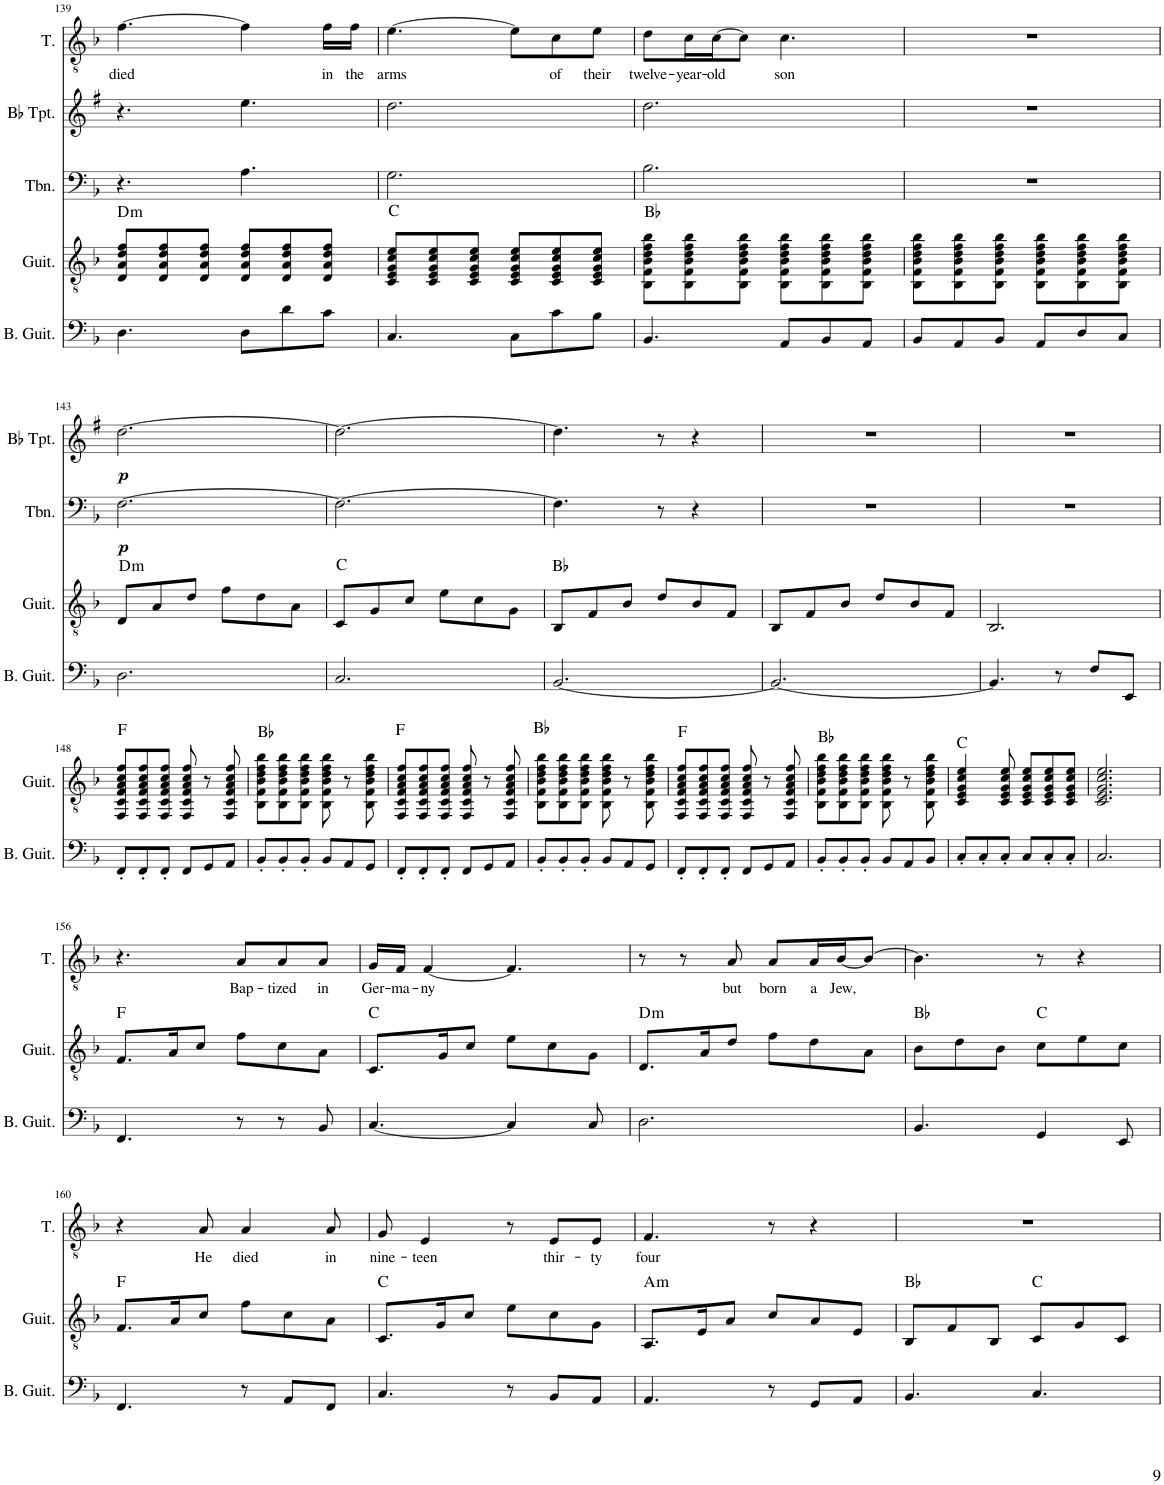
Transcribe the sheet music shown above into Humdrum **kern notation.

**kern	**kern	**harte	**kern	**dynam	**kern	**dynam	**kern	**text
*part5	*part4	*part4	*part3	*part3	*part2	*part2	*part1	*part1
*staff5	*staff4	*	*staff3	*staff3	*staff2	*staff2	*staff1	*staff1
*I"Bass Guitar	*I"Acoustic Guitar	*	*I"Trombone	*	*I"Bb Trumpet	*	*I"Tenor	*
*I'B. Guit.	*I'Guit.	*	*I'Tbn.	*	*I'Bb Tpt.	*	*I'T.	*
!!LO:PB:g=z
*clefF4	*clefGv2	*	*clefF4	*	*clefG2	*	*clefGv2	*
*Trd7c12	*	*	*	*	*Trd1c2	*	*	*
*k[b-]	*k[b-]	*	*k[b-]	*	*k[f#]	*	*k[b-]	*
*M6/8	*M6/8	*	*M6/8	*	*M6/8	*	*M6/8	*
=139	=139	=139	=139	=139	=139	=139	=139	=139
!	!	!LO:H:kt=m	!	!	!	!	!	!LO:LY:b
4.D\	8D/ 8A/ 8d/ 8f/L	D:min	4.r	.	4.r	.	[4.f\	died
.	8D/ 8A/ 8d/ 8f/	.	.	.	.	.	.	.
.	8D/ 8A/ 8d/ 8f/J	.	.	.	.	.	.	.
8D\L	8D/ 8A/ 8d/ 8f/L	.	4.A\	.	4.ee\	.	4f\]	.
8d\	8D/ 8A/ 8d/ 8f/	.	.	.	.	.	.	.
!	!	!	!	!	!	!	!	!LO:LY:b
8c\J	8D/ 8A/ 8d/ 8f/J	.	.	.	.	.	16f\LL	in
!	!	!	!	!	!	!	!	!LO:LY:b
.	.	.	.	.	.	.	16f\JJ	the
=140	=140	=140	=140	=140	=140	=140	=140	=140
!	!	!	!	!	!	!	!	!LO:LY:b
4.C/	8C/ 8E/ 8G/ 8c/ 8e/L	C:maj	2.G\	.	2.dd\	.	[4.e\	arms
.	8C/ 8E/ 8G/ 8c/ 8e/	.	.	.	.	.	.	.
.	8C/ 8E/ 8G/ 8c/ 8e/J	.	.	.	.	.	.	.
8C\L	8C/ 8E/ 8G/ 8c/ 8e/L	.	.	.	.	.	8e\L]	.
!	!	!	!	!	!	!	!	!LO:LY:b
8c\	8C/ 8E/ 8G/ 8c/ 8e/	.	.	.	.	.	8c\	of
!	!	!	!	!	!	!	!	!LO:LY:b
8B-\J	8C/ 8E/ 8G/ 8c/ 8e/J	.	.	.	.	.	8e\J	their
=141	=141	=141	=141	=141	=141	=141	=141	=141
!	!	!	!	!	!	!	!	!LO:LY:b
4.BB-/	8BB-\ 8F\ 8B-\ 8d\ 8f\ 8b-\L	Bb:maj	2.B-\	.	2.dd\	.	8d\L	twelve-
!	!	!	!	!	!	!	!	!LO:LY:b
.	8BB-\ 8F\ 8B-\ 8d\ 8f\ 8b-\	.	.	.	.	.	16c\L	-year-
!	!	!	!	!	!	!	!	!LO:LY:b
.	.	.	.	.	.	.	[16c\J	-old
.	8BB-\ 8F\ 8B-\ 8d\ 8f\ 8b-\J	.	.	.	.	.	8c\J]	.
!	!	!	!	!	!	!	!	!LO:LY:b
8AA/L	8BB-\ 8F\ 8B-\ 8d\ 8f\ 8b-\L	.	.	.	.	.	4.c\	son
8BB-/	8BB-\ 8F\ 8B-\ 8d\ 8f\ 8b-\	.	.	.	.	.	.	.
8AA/J	8BB-\ 8F\ 8B-\ 8d\ 8f\ 8b-\J	.	.	.	.	.	.	.
=142	=142	=142	=142	=142	=142	=142	=142	=142
8BB-/L	8BB-\ 8F\ 8B-\ 8d\ 8f\ 8b-\L	.	2.r	.	2.r	.	2.r	.
8AA/	8BB-\ 8F\ 8B-\ 8d\ 8f\ 8b-\	.	.	.	.	.	.	.
8BB-/J	8BB-\ 8F\ 8B-\ 8d\ 8f\ 8b-\J	.	.	.	.	.	.	.
8AA/L	8BB-\ 8F\ 8B-\ 8d\ 8f\ 8b-\L	.	.	.	.	.	.	.
8D/	8BB-\ 8F\ 8B-\ 8d\ 8f\ 8b-\	.	.	.	.	.	.	.
8C/J	8BB-\ 8F\ 8B-\ 8d\ 8f\ 8b-\J	.	.	.	.	.	.	.
!!LO:LB:g=z
=143	=143	=143	=143	=143	=143	=143	=143	=143
!	!	!LO:H:kt=m	!	!LO:DY:b	!	!LO:DY:b	!	!
2.D\	8D/L	D:min	[2.F\	p	[2.dd\	p	2.r	.
.	8A/	.	.	.	.	.	.	.
.	8d/J	.	.	.	.	.	.	.
.	8f\L	.	.	.	.	.	.	.
.	8d\	.	.	.	.	.	.	.
.	8A\J	.	.	.	.	.	.	.
=144	=144	=144	=144	=144	=144	=144	=144	=144
2.C/	8C/L	C:maj	2.F\_	.	2.dd\_	.	2.r	.
.	8G/	.	.	.	.	.	.	.
.	8c/J	.	.	.	.	.	.	.
.	8e\L	.	.	.	.	.	.	.
.	8c\	.	.	.	.	.	.	.
.	8G\J	.	.	.	.	.	.	.
=145	=145	=145	=145	=145	=145	=145	=145	=145
[2.BB-/	8BB-/L	Bb:maj	4.F\]	.	4.dd\]	.	2.r	.
.	8F/	.	.	.	.	.	.	.
.	8B-/J	.	.	.	.	.	.	.
.	8d/L	.	8r	.	8r	.	.	.
.	8B-/	.	4r	.	4r	.	.	.
.	8F/J	.	.	.	.	.	.	.
=146	=146	=146	=146	=146	=146	=146	=146	=146
2.BB-/_	8BB-/L	.	2.r	.	2.r	.	2.r	.
.	8F/	.	.	.	.	.	.	.
.	8B-/J	.	.	.	.	.	.	.
.	8d/L	.	.	.	.	.	.	.
.	8B-/	.	.	.	.	.	.	.
.	8F/J	.	.	.	.	.	.	.
=147	=147	=147	=147	=147	=147	=147	=147	=147
4.BB-/]	2.BB-/	.	2.r	.	2.r	.	2.r	.
8r	.	.	.	.	.	.	.	.
8F/L	.	.	.	.	.	.	.	.
8EE/J	.	.	.	.	.	.	.	.
!!LO:LB:g=z
=148	=148	=148	=148	=148	=148	=148	=148	=148
8FF'/L	8FF/ 8C/ 8F/ 8A/ 8c/ 8f/L	F:maj	2.r	.	2.r	.	2.r	.
8FF'/	8FF/ 8C/ 8F/ 8A/ 8c/ 8f/	.	.	.	.	.	.	.
8FF'/J	8FF/ 8C/ 8F/ 8A/ 8c/ 8f/J	.	.	.	.	.	.	.
8FF/L	8FF/ 8C/ 8F/ 8A/ 8c/ 8f/	.	.	.	.	.	.	.
8GG/	8r	.	.	.	.	.	.	.
8AA/J	8FF/ 8C/ 8F/ 8A/ 8c/ 8f/	.	.	.	.	.	.	.
=149	=149	=149	=149	=149	=149	=149	=149	=149
8BB-'/L	8BB-\ 8F\ 8B-\ 8d\ 8f\ 8b-\L	Bb:maj	2.r	.	2.r	.	2.r	.
8BB-'/	8BB-\ 8F\ 8B-\ 8d\ 8f\ 8b-\	.	.	.	.	.	.	.
8BB-'/J	8BB-\ 8F\ 8B-\ 8d\ 8f\ 8b-\J	.	.	.	.	.	.	.
8BB-/L	8BB-\ 8F\ 8B-\ 8d\ 8f\ 8b-\	.	.	.	.	.	.	.
8AA/	8r	.	.	.	.	.	.	.
8GG/J	8BB-\ 8F\ 8B-\ 8d\ 8f\ 8b-\	.	.	.	.	.	.	.
=150	=150	=150	=150	=150	=150	=150	=150	=150
8FF'/L	8FF/ 8C/ 8F/ 8A/ 8c/ 8f/L	F:maj	2.r	.	2.r	.	2.r	.
8FF'/	8FF/ 8C/ 8F/ 8A/ 8c/ 8f/	.	.	.	.	.	.	.
8FF'/J	8FF/ 8C/ 8F/ 8A/ 8c/ 8f/J	.	.	.	.	.	.	.
8FF/L	8FF/ 8C/ 8F/ 8A/ 8c/ 8f/	.	.	.	.	.	.	.
8GG/	8r	.	.	.	.	.	.	.
8AA/J	8FF/ 8C/ 8F/ 8A/ 8c/ 8f/	.	.	.	.	.	.	.
=151	=151	=151	=151	=151	=151	=151	=151	=151
8BB-'/L	8BB-\ 8F\ 8B-\ 8d\ 8f\ 8b-\L	Bb:maj	2.r	.	2.r	.	2.r	.
8BB-'/	8BB-\ 8F\ 8B-\ 8d\ 8f\ 8b-\	.	.	.	.	.	.	.
8BB-'/J	8BB-\ 8F\ 8B-\ 8d\ 8f\ 8b-\J	.	.	.	.	.	.	.
8BB-/L	8BB-\ 8F\ 8B-\ 8d\ 8f\ 8b-\	.	.	.	.	.	.	.
8AA/	8r	.	.	.	.	.	.	.
8GG/J	8BB-\ 8F\ 8B-\ 8d\ 8f\ 8b-\	.	.	.	.	.	.	.
=152	=152	=152	=152	=152	=152	=152	=152	=152
8FF'/L	8FF/ 8C/ 8F/ 8A/ 8c/ 8f/L	F:maj	2.r	.	2.r	.	2.r	.
8FF'/	8FF/ 8C/ 8F/ 8A/ 8c/ 8f/	.	.	.	.	.	.	.
8FF'/J	8FF/ 8C/ 8F/ 8A/ 8c/ 8f/J	.	.	.	.	.	.	.
8FF/L	8FF/ 8C/ 8F/ 8A/ 8c/ 8f/	.	.	.	.	.	.	.
8GG/	8r	.	.	.	.	.	.	.
8AA/J	8FF/ 8C/ 8F/ 8A/ 8c/ 8f/	.	.	.	.	.	.	.
=153	=153	=153	=153	=153	=153	=153	=153	=153
8BB-'/L	8BB-\ 8F\ 8B-\ 8d\ 8f\ 8b-\L	Bb:maj	2.r	.	2.r	.	2.r	.
8BB-'/	8BB-\ 8F\ 8B-\ 8d\ 8f\ 8b-\	.	.	.	.	.	.	.
8BB-'/J	8BB-\ 8F\ 8B-\ 8d\ 8f\ 8b-\J	.	.	.	.	.	.	.
8BB-/L	8BB-\ 8F\ 8B-\ 8d\ 8f\ 8b-\	.	.	.	.	.	.	.
8AA/	8r	.	.	.	.	.	.	.
8BB-/J	8BB-\ 8F\ 8B-\ 8d\ 8f\ 8b-\	.	.	.	.	.	.	.
=154	=154	=154	=154	=154	=154	=154	=154	=154
8C'/L	4C/ 4E/ 4G/ 4c/ 4e/	C:maj	2.r	.	2.r	.	2.r	.
8C'/	.	.	.	.	.	.	.	.
8C'/J	8C/ 8E/ 8G/ 8c/ 8e/	.	.	.	.	.	.	.
8C/L	8C/ 8E/ 8G/ 8c/ 8e/L	.	.	.	.	.	.	.
8C'/	8C/ 8E/ 8G/ 8c/ 8e/	.	.	.	.	.	.	.
8C'/J	8C/ 8E/ 8G/ 8c/ 8e/J	.	.	.	.	.	.	.
=155	=155	=155	=155	=155	=155	=155	=155	=155
2.C/	2.C/ 2.E/ 2.G/ 2.c/ 2.e/	.	2.r	.	2.r	.	2.r	.
!!LO:LB:g=z
=156	=156	=156	=156	=156	=156	=156	=156	=156
4.FF/	8.F/L	F:maj	2.r	.	2.r	.	4.r	.
.	16A/K	.	.	.	.	.	.	.
.	8c/J	.	.	.	.	.	.	.
!	!	!	!	!	!	!	!	!LO:LY:b
8r	8f\L	.	.	.	.	.	8A/L	Bap-
!	!	!	!	!	!	!	!	!LO:LY:b
8r	8c\	.	.	.	.	.	8A/	-tized
!	!	!	!	!	!	!	!	!LO:LY:b
8BB-/	8A\J	.	.	.	.	.	8A/J	in
=157	=157	=157	=157	=157	=157	=157	=157	=157
!	!	!	!	!	!	!	!	!LO:LY:b
[4.C/	8.C/L	C:maj	2.r	.	2.r	.	16G/LL	Ger-
!	!	!	!	!	!	!	!	!LO:LY:b
.	.	.	.	.	.	.	16F/JJ	-ma-
!	!	!	!	!	!	!	!	!LO:LY:b
.	.	.	.	.	.	.	[4F/	-ny
.	16G/K	.	.	.	.	.	.	.
.	8c/J	.	.	.	.	.	.	.
4C/]	8e\L	.	.	.	.	.	4.F/]	.
.	8c\	.	.	.	.	.	.	.
8C/	8G\J	.	.	.	.	.	.	.
=158	=158	=158	=158	=158	=158	=158	=158	=158
!	!	!LO:H:kt=m	!	!	!	!	!	!
2.D\	8.D/L	D:min	2.r	.	2.r	.	8r	.
.	.	.	.	.	.	.	8r	.
.	16A/K	.	.	.	.	.	.	.
!	!	!	!	!	!	!	!	!LO:LY:b
.	8d/J	.	.	.	.	.	8A/	but
!	!	!	!	!	!	!	!	!LO:LY:b
.	8f\L	.	.	.	.	.	8A/L	born
!	!	!	!	!	!	!	!	!LO:LY:b
.	8d\	.	.	.	.	.	16A/L	a
!	!	!	!	!	!	!	!	!LO:LY:b
.	.	.	.	.	.	.	[16B-/J	Jew,
.	8A\J	.	.	.	.	.	8B-/J_	.
=159	=159	=159	=159	=159	=159	=159	=159	=159
4.BB-/	8B-\L	Bb:maj	2.r	.	2.r	.	4.B-\]	.
.	8d\	.	.	.	.	.	.	.
.	8B-\J	.	.	.	.	.	.	.
4GG/	8c\L	C:maj	.	.	.	.	8r	.
.	8e\	.	.	.	.	.	4r	.
8EE/	8c\J	.	.	.	.	.	.	.
!!LO:LB:g=z
=160	=160	=160	=160	=160	=160	=160	=160	=160
4.FF/	8.F/L	F:maj	2.r	.	2.r	.	4r	.
.	16A/K	.	.	.	.	.	.	.
!	!	!	!	!	!	!	!	!LO:LY:b
.	8c/J	.	.	.	.	.	8A/	He
!	!	!	!	!	!	!	!	!LO:LY:b
8r	8f\L	.	.	.	.	.	4A/	died
8AA/L	8c\	.	.	.	.	.	.	.
!	!	!	!	!	!	!	!	!LO:LY:b
8FF/J	8A\J	.	.	.	.	.	8A/	in
=161	=161	=161	=161	=161	=161	=161	=161	=161
!	!	!	!	!	!	!	!	!LO:LY:b
4.C/	8.C/L	C:maj	2.r	.	2.r	.	8G/	nine-
!	!	!	!	!	!	!	!	!LO:LY:b
.	.	.	.	.	.	.	4E/	-teen
.	16G/K	.	.	.	.	.	.	.
.	8c/J	.	.	.	.	.	.	.
8r	8e\L	.	.	.	.	.	8r	.
!	!	!	!	!	!	!	!	!LO:LY:b
8BB-/L	8c\	.	.	.	.	.	8E/L	thir-
!	!	!	!	!	!	!	!	!LO:LY:b
8AA/J	8G\J	.	.	.	.	.	8E/J	-ty
=162	=162	=162	=162	=162	=162	=162	=162	=162
!	!	!LO:H:kt=m	!	!	!	!	!	!LO:LY:b
4.AA/	8.AA/L	A:min	2.r	.	2.r	.	4.F/	four
.	16E/K	.	.	.	.	.	.	.
.	8A/J	.	.	.	.	.	.	.
8r	8c/L	.	.	.	.	.	8r	.
8GG/L	8A/	.	.	.	.	.	4r	.
8AA/J	8E/J	.	.	.	.	.	.	.
=163	=163	=163	=163	=163	=163	=163	=163	=163
4.BB-/	8BB-/L	Bb:maj	2.r	.	2.r	.	2.r	.
.	8F/	.	.	.	.	.	.	.
.	8BB-/J	.	.	.	.	.	.	.
4.C/	8C/L	C:maj	.	.	.	.	.	.
.	8G/	.	.	.	.	.	.	.
.	8C/J	.	.	.	.	.	.	.
=	=	=	=	=	=	=	=	=
*-	*-	*-	*-	*-	*-	*-	*-	*-
